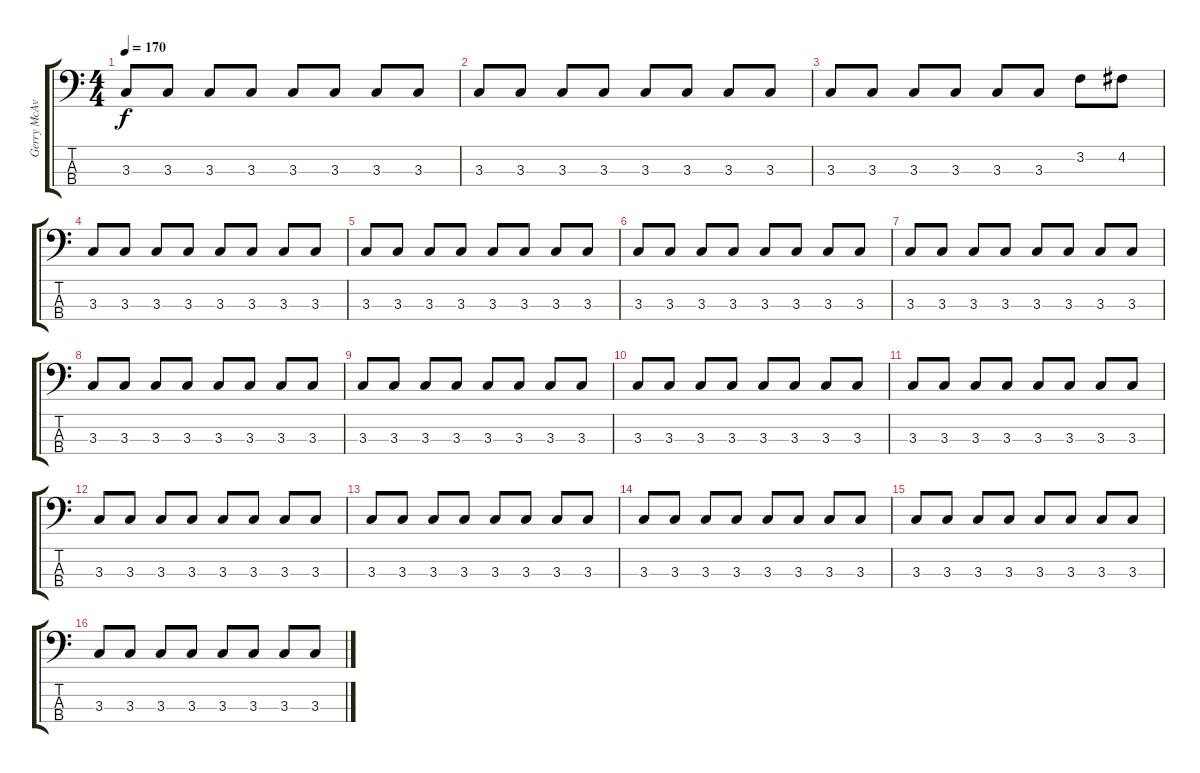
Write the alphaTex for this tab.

\track ("Gerry McAvoy" "Gerry McAv") {instrument electricbassfinger}
\staff {score tabs}
\tuning (G2 D2 A1 E1) {hide}
\ts (4 4)
\tempo 170
\clef f4
\ks c
3.3.8{dy f} 3.3.8 3.3.8 3.3.8 3.3.8 3.3.8 3.3.8 3.3.8 |
3.3.8 3.3.8 3.3.8 3.3.8 3.3.8 3.3.8 3.3.8 3.3.8 |
3.3.8 3.3.8 3.3.8 3.3.8 3.3.8 3.3.8 3.2.8 4.2.8 |
3.3.8 3.3.8 3.3.8 3.3.8 3.3.8 3.3.8 3.3.8 3.3.8 |
3.3.8 3.3.8 3.3.8 3.3.8 3.3.8 3.3.8 3.3.8 3.3.8 |
3.3.8 3.3.8 3.3.8 3.3.8 3.3.8 3.3.8 3.3.8 3.3.8 |
3.3.8 3.3.8 3.3.8 3.3.8 3.3.8 3.3.8 3.3.8 3.3.8 |
3.3.8 3.3.8 3.3.8 3.3.8 3.3.8 3.3.8 3.3.8 3.3.8 |
3.3.8 3.3.8 3.3.8 3.3.8 3.3.8 3.3.8 3.3.8 3.3.8 |
3.3.8 3.3.8 3.3.8 3.3.8 3.3.8 3.3.8 3.3.8 3.3.8 |
3.3.8 3.3.8 3.3.8 3.3.8 3.3.8 3.3.8 3.3.8 3.3.8 |
3.3.8 3.3.8 3.3.8 3.3.8 3.3.8 3.3.8 3.3.8 3.3.8 |
3.3.8 3.3.8 3.3.8 3.3.8 3.3.8 3.3.8 3.3.8 3.3.8 |
3.3.8 3.3.8 3.3.8 3.3.8 3.3.8 3.3.8 3.3.8 3.3.8 |
3.3.8 3.3.8 3.3.8 3.3.8 3.3.8 3.3.8 3.3.8 3.3.8 |
3.3.8 3.3.8 3.3.8 3.3.8 3.3.8 3.3.8 3.3.8 3.3.8
